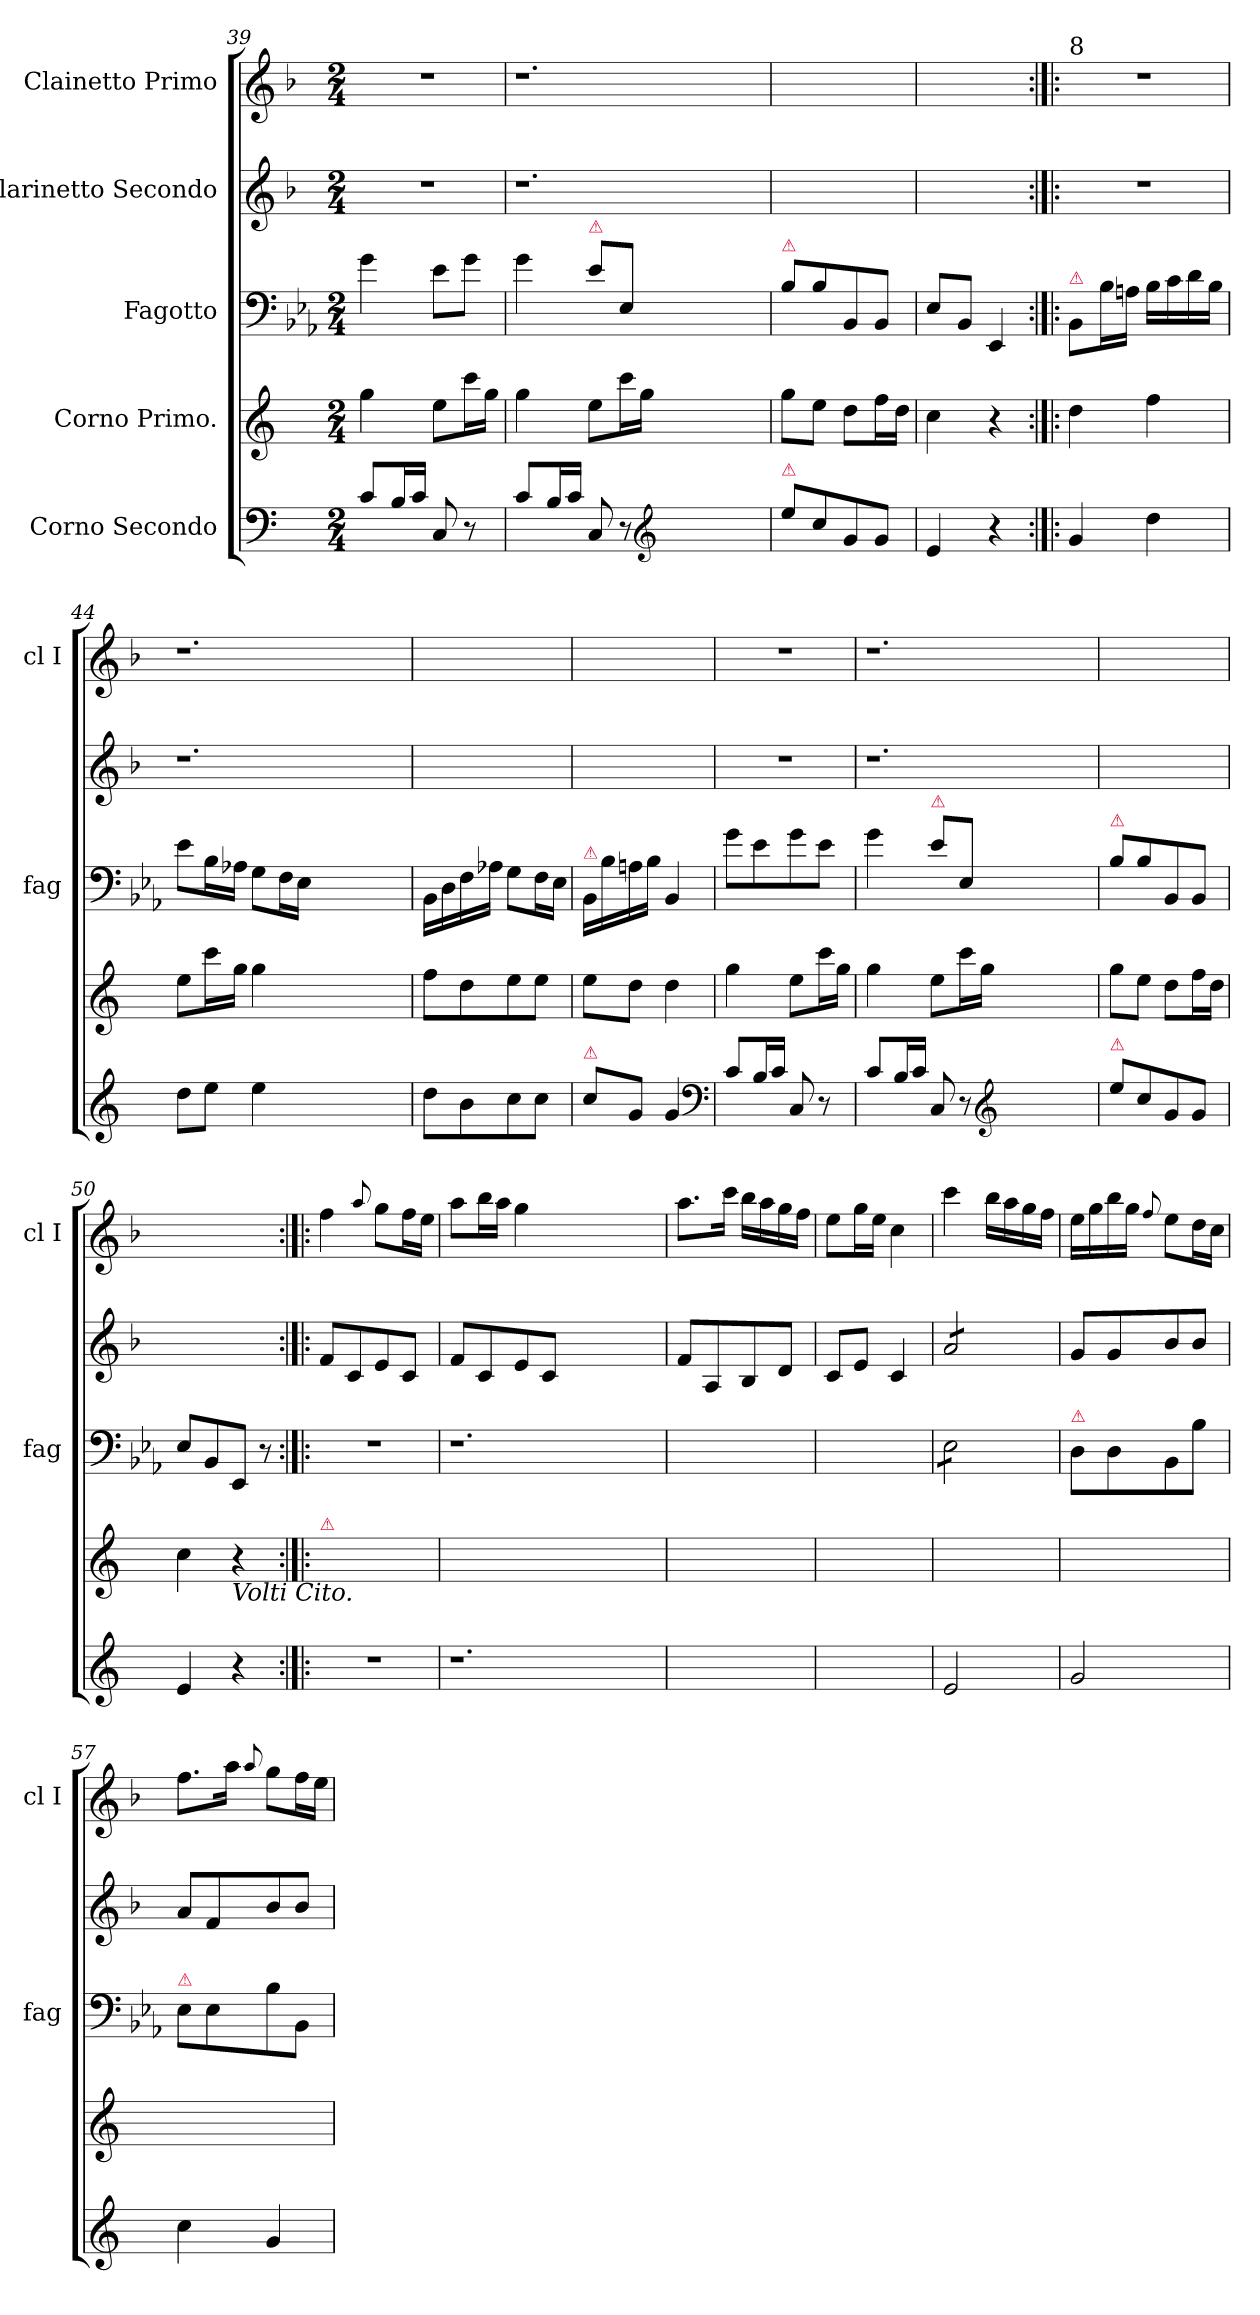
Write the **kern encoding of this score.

**kern	**kern	**kern	**kern	**kern
*part5	*part4	*part3	*part2	*part1
*staff5	*staff4	*staff3	*staff2	*staff1
*I"Corno Secondo	*I"Corno Primo.	*I"Fagotto	*I"Clarinetto Secondo	*I"Clainetto Primo
*	*	*I'fag	*	*I'cl I
*clefF4	*clefG2	*clefF4	*clefG2	*clefG2
*ITrd5c9	*ITrd5c9	*	*ITrd1c2	*ITrd1c2
*k[b-e-a-]	*k[b-e-a-]	*k[b-e-a-]	*k[b-e-a-]	*k[b-e-a-]
*M2/4	*M2/4	*M2/4	*M2/4	*M2/4
=39	=39	=39	=39	=39
8E-/L	4b-\	4g\	2r	2r
16D/L	.	.	.	.
16E-/JJ	.	.	.	.
8EE-/	8g\L	8e-\L	.	.
8r	16ee-\L	8g\J	.	.
.	16b-\JJ	.	.	.
=40	=40	=40	=40	=40
8E-/L	4b-\	4g\	1.r	1.r
16D/L	.	.	.	.
16E-/JJ	.	.	.	.
!	!	!LO:TX:a:color=crimson:t=⚠	!	!
8EE-/	8g\L	8e-\L	.	.
8r	16ee-\L	8E-/J	.	.
.	16b-\JJ	.	.	.
*clefG2	*	*	*	*
1ryy	1ryy	1ryy	.	.
=41	=41	=41	=41	=41
!	!	!LO:TX:a:color=crimson:t=⚠	!	!
!LO:TX:a:color=crimson:t=⚠	!	!	!	!
8g\L	8b-\L	8B-\L	2ryy	2ryy
8e-\	8g\J	8B-\	.	.
8B-/	8f\L	8BB-/	.	.
8B-/J	16a-\L	8BB-/J	.	.
.	16f\JJ	.	.	.
=42	=42	=42	=42	=42
4G/	4e-\	8E-/L	2ryy	2ryy
.	.	8BB-/J	.	.
4r	4r	4EE-/	.	.
=43:|!|:	=43:|!|:	=43:|!|:	=43:|!|:	=43:|!|:
!	!	!	!	!LO:TX:a:t=8
!	!	!LO:TX:a:color=crimson:t=⚠	!	!
4B-/	4f\	8BB-/L	2r	2r
.	.	16B-\L	.	.
.	.	16An\JJ	.	.
4f\	4a-\	16B-\LL	.	.
.	.	16c\	.	.
.	.	16d\	.	.
.	.	16B-\JJ	.	.
=44	=44	=44	=44	=44
8f\L	8g\L	8e-\L	1.r	1.r
8g\J	16ee-\L	16B-\L	.	.
.	16b-\JJ	16A-X\JJ	.	.
4g\	4b-\	8G\L	.	.
.	.	16F\L	.	.
.	.	16E-\JJ	.	.
1ryy	1ryy	1ryy	.	.
=45	=45	=45	=45	=45
8f\L	8a-\L	16BB-\LL	2ryy	2ryy
.	.	16D\	.	.
8d\	8f\	16F\	.	.
.	.	16A-X\JJ	.	.
8e-\	8g\	8G\L	.	.
8e-\J	8g\J	16F\L	.	.
.	.	16E-\JJ	.	.
=46	=46	=46	=46	=46
!	!	!LO:TX:a:color=crimson:t=⚠	!	!
!LO:TX:a:color=crimson:t=⚠	!	!	!	!
8e-\L	8g\L	16BB-/LL	2ryy	2ryy
.	.	16B-\	.	.
8B-/J	8f\J	16An\	.	.
.	.	16B-\JJ	.	.
4B-/	4f\	4BB-/	.	.
*clefF4	*	*	*	*
=47	=47	=47	=47	=47
8E-/L	4b-\	8g\L	2r	2r
16D/L	.	8e-\	.	.
16E-/JJ	.	.	.	.
8EE-/	8g\L	8g\	.	.
8r	16ee-\L	8e-\J	.	.
.	16b-\JJ	.	.	.
=48	=48	=48	=48	=48
8E-/L	4b-\	4g\	1.r	1.r
16D/L	.	.	.	.
16E-/JJ	.	.	.	.
!	!	!LO:TX:a:color=crimson:t=⚠	!	!
8EE-/	8g\L	8e-\L	.	.
8r	16ee-\L	8E-/J	.	.
.	16b-\JJ	.	.	.
*clefG2	*	*	*	*
1ryy	1ryy	1ryy	.	.
=49	=49	=49	=49	=49
!	!	!LO:TX:a:color=crimson:t=⚠	!	!
!LO:TX:a:color=crimson:t=⚠	!	!	!	!
8g\L	8b-\L	8B-\L	2ryy	2ryy
8e-\	8g\J	8B-\	.	.
8B-/	8f\L	8BB-/	.	.
8B-/J	16a-\L	8BB-/J	.	.
.	16f\JJ	.	.	.
=50	=50	=50	=50	=50
4G/	4e-\	8E-/L	2ryy	2ryy
.	.	8BB-/	.	.
!	!LO:TX:b:i:t=Volti Cito.	!	!	!
4r	4r	8EE-/J	.	.
.	.	8r	.	.
=51:|!|:	=51:|!|:	=51:|!|:	=51:|!|:	=51:|!|:
!	!LO:TX:a:color=crimson:t=⚠	!	!	!
2r	2ryy	2r	8e-/L	4ee-\
.	.	.	8B-/	.
.	.	.	.	8qqgg/
.	.	.	8d/	8ff\L
.	.	.	8B-/J	16ee-\L
.	.	.	.	16dd\JJ
=52	=52	=52	=52	=52
1.r	2ryy	1.r	8e-/L	8gg\L
.	.	.	8B-/	16aa-\L
.	.	.	.	16gg\JJ
.	.	.	8d/	4ff\
.	.	.	8B-/J	.
.	1ryy	.	1ryy	1ryy
=53	=53	=53	=53	=53
2ryy	2ryy	2ryy	8e-/L	8.gg\L
.	.	.	8G/	.
.	.	.	.	16bb-\Jk
.	.	.	8A-/	16aa-\LL
.	.	.	.	16gg\
.	.	.	8c/J	16ff\
.	.	.	.	16ee-\JJ
=54	=54	=54	=54	=54
2ryy	2ryy	2ryy	8B-/L	8dd\L
.	.	.	8d/J	16ff\L
.	.	.	.	16dd\JJ
.	.	.	4B-/	4b-\
=55	=55	=55	=55	=55
*	*	*tremolo	*	*
*	*	*	*tremolo	*
2G/	2ryy	8E-\L	8g/L	4bb-\
.	.	8E-\	8g/	.
.	.	8E-\	8g/	16aa-\LL
.	.	.	.	16gg\
.	.	8E-\J	8g/J	16ff\
*	*	*	*Xtremolo	*
*	*	*Xtremolo	*	*
.	.	.	.	16ee-\JJ
=56	=56	=56	=56	=56
!	!	!LO:TX:a:color=crimson:t=⚠	!	!
2B-/	2ryy	8D\L	8f/L	16dd\LL
.	.	.	.	16ff\
.	.	8D\	8f/	16aa-\
.	.	.	.	16ff\JJ
.	.	.	.	8qqee-/
.	.	8BB-\	8a-/	8dd\L
.	.	8B-\J	8a-/J	16cc\L
.	.	.	.	16b-\JJ
=57	=57	=57	=57	=57
!	!	!LO:TX:a:color=crimson:t=⚠	!	!
4e-\	2ryy	8E-\L	8g/L	8.ee-\L
.	.	8E-\	8e-/	.
.	.	.	.	16gg\Jk
.	.	.	.	8qqgg/
4B-/	.	8B-\	8a-/	8ff\L
.	.	8BB-\J	8a-/J	16ee-\L
.	.	.	.	16dd\JJ
=	=	=	=	=
*-	*-	*-	*-	*-
